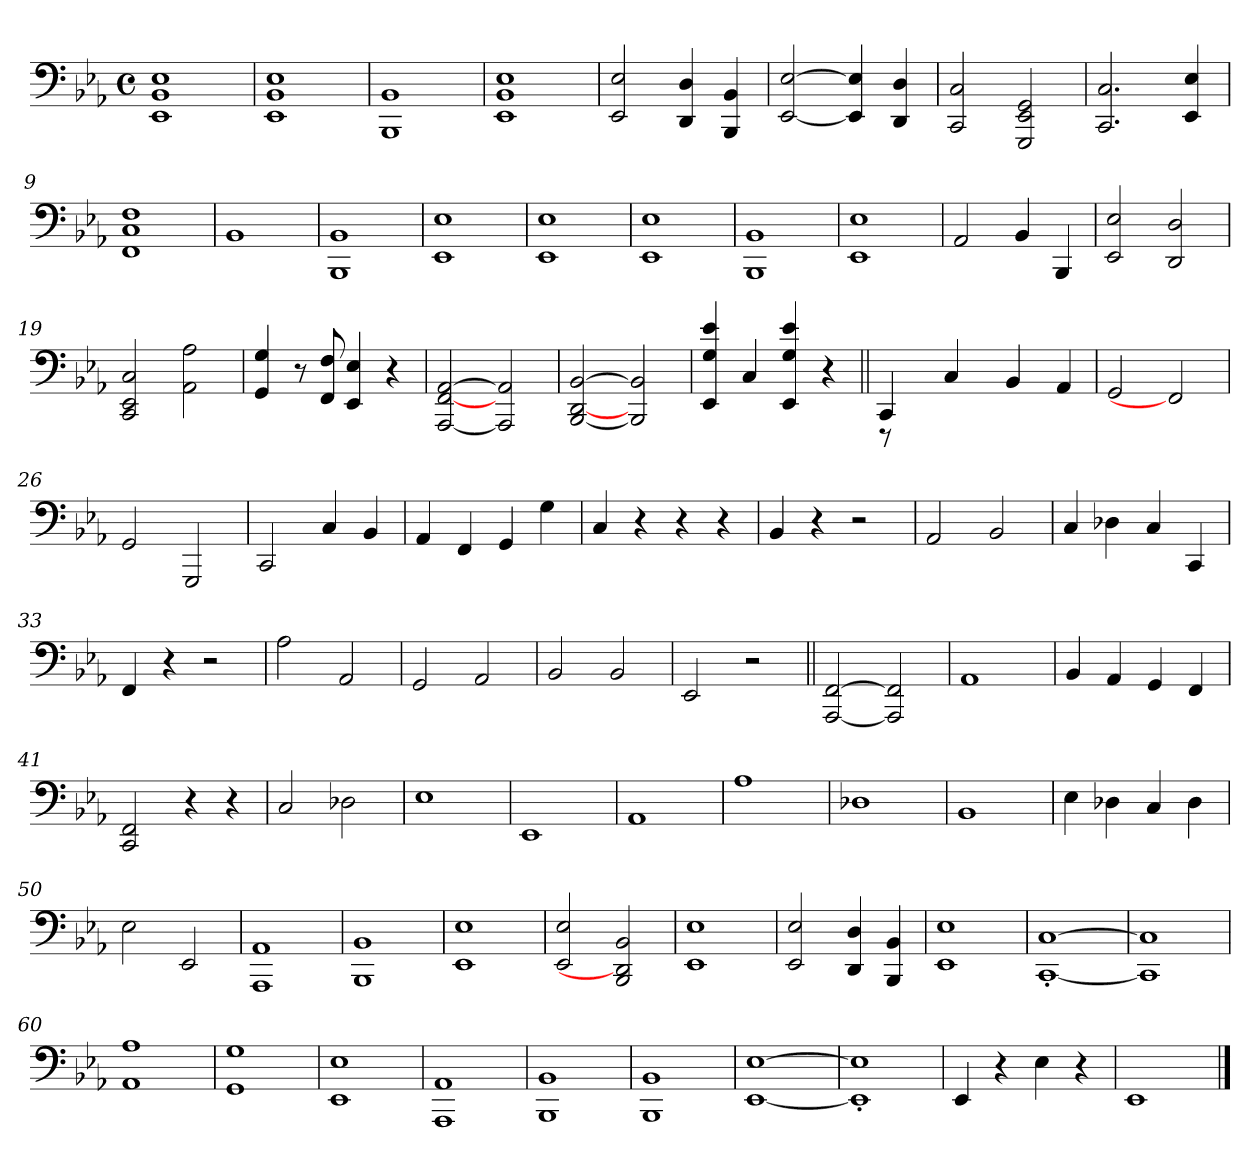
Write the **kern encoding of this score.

**kern
*part1
*staff1
*clefF4
*k[b-e-a-]
*M4/4
*met(c)
=1
1EE-/ 1BB-/ 1E-/
=2
1EE-/ 1BB-/ 1E-/
=3
1BBB-/ 1BB-/
=4
1EE-/ 1BB-/ 1E-/
=5
2EE-/ 2E-/
4DD/ 4D/
4BBB-/ 4BB-/
=6
[2EE-/ [2E-/
4EE-]/ 4E-]/
4DD/ 4D/
=7
2CC/ 2C/
2GGG/ 2EE-/ 2GG/
=8
2.CC/ 2.C/
4EE-/ 4E-/
=9
1FF/ 1C/ 1F/
=10
1BB-/
=11
1BBB-/ 1BB-/
=12
1EE-/ 1E-/
=13
1EE-/ 1E-/
=14
1EE-/ 1E-/
=15
1BBB-/ 1BB-/
=16
1EE-/ 1E-/
=17
2AA-/
4BB-/
4BBB-/
=18
2EE-/ 2E-/
2DD/ 2D/
=19
2CC/ 2EE-/ 2C/
2AA-\ 2A-\
=20
4GG/ 4G/
8r
8FF/ 8F/
4EE-/ 4E-/
4r
=21
[2AAA-/ [2FF/ [2AA-/
2AAA-]/ 2AA-]/
=22
[2BBB-/ [2DD/ [2BB-/
2BBB-]/ 2BB-]/
=23
4EE-/ 4G/ 4e-/
4C/
4EE-/ 4G/ 4e-/
4r
=24||
*^
4CC/	8r
.	48ryy
.	24ryy
.	16ryy
4C/	12ryy
.	48%5ryy
.	8ryy
4BB-/	.
.	4..ryy
4AA-/	.
*v	*v
=25
2GG/
2FF/]
=26
2GG/
2GGG/
=27
2CC/
4C/
4BB-/
=28
4AA-/
4FF/
4GG/
4G\
=29
4C/
4r
4r
4r
=30
4BB-/
4r
2r
=31
2AA-/
2BB-/
=32
4C/
4D-X\
4C/
4CC/
=33
4FF/
4r
2r
=34
2A-\
2AA-/
=35
2GG/
2AA-/
=36
2BB-/
2BB-/
=37
2EE-/
2r
=38||
[2AAA-/ [2FF/
2AAA-]/ 2FF]/
=39
1AA-/
=40
4BB-/
4AA-/
4GG/
4FF/
=41
2CC/ 2FF/
4r
4r
=42
2C/
2D-X\
=43
1E-/
=44
1EE-/
=45
1AA-/
=46
1A-/
=47
1D-X/
=48
1BB-/
=49
4E-\
4D-X\
4C/
4D-\
=50
2E-\
2EE-/
=51
1AAA-/ 1AA-/
=52
1BBB-/ 1BB-/
=53
1EE-/ 1E-/
=54
2EE-/ 2E-/
2BBB-/ 2DD]/ 2BB-/
=55
1EE-/ 1E-/
=56
2EE-/ 2E-/
4DD/ 4D/
4BBB-/ 4BB-/
=57
1EE-/ 1E-/
=58
[1CC'/ [1C'/
=59
1CC]/ 1C]/
=60
1AA-/ 1A-/
=61
1GG/ 1G/
=62
1EE-/ 1E-/
=63
1AAA-/ 1AA-/
=64
1BBB-/ 1BB-/
=65
1BBB-/ 1BB-/
=66
[1EE-/ [1E-/
=67
1EE-]'/ 1E-]'/
=68
4EE-/
4r
4E-\
4r
=69
1EE-/
==
*-
